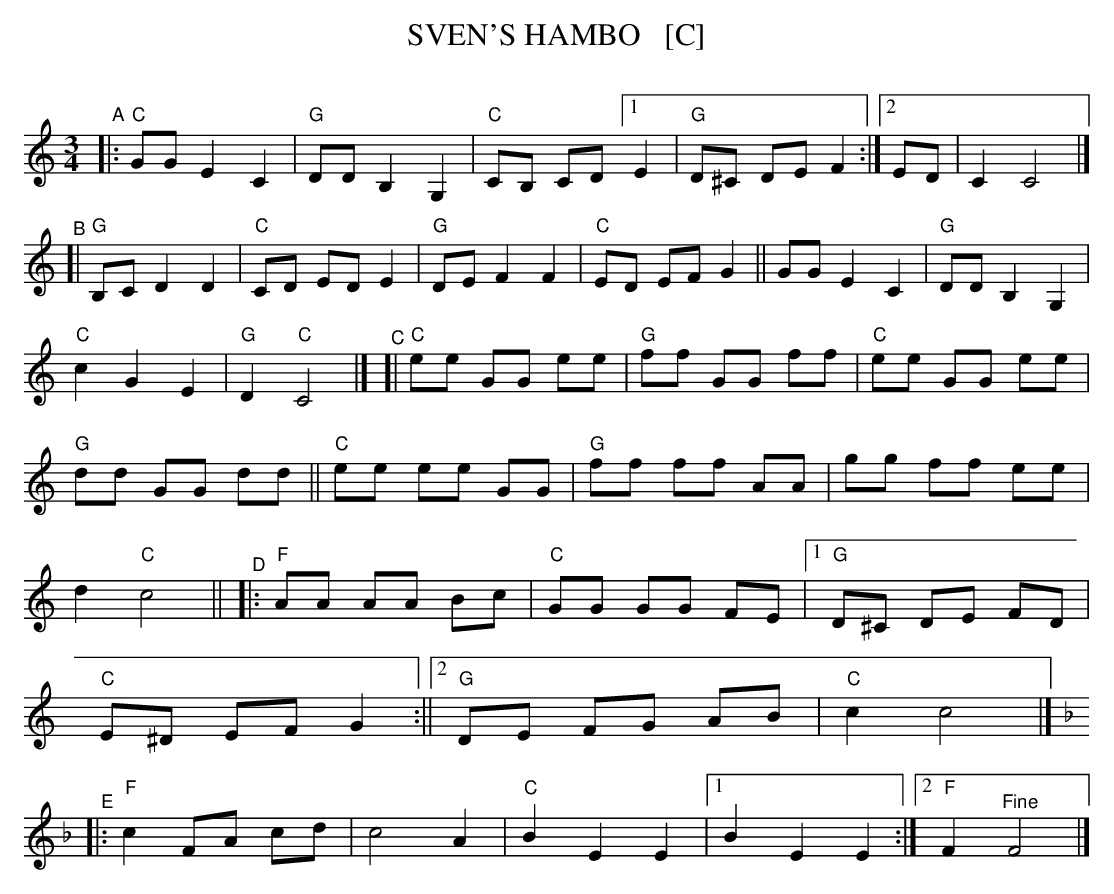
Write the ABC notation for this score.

X:1
T: SVEN'S HAMBO   [C]
C: % Viola Turpeinen
M: 3/4
L: 1/8
K: C
"^A"|:\
"C"GG E2 C2 | "G"DD B,2 G,2 | "C"CB, CD [1 E2 |"G"D^C DE F2 :|[2 ED | C2 C4 |]
"^B"[|\
"G"B,C D2 D2 | "C"CD ED E2 | "G"DE F2 F2 | "C"ED EF G2 ||
 GG E2 C2 | "G"DD B,2 G,2 | "C"c2 G2 E2 | "G"D2 "C"C4 |]\
"^C"[|\
"C"ee GG ee | "G"ff GG ff | "C"ee GG ee | "G"dd GG dd ||
"C"ee ee GG | "G"ff ff AA | gg ff ee | d2 "C"c4 ||
"^D"|:\
"F"AA AA Bc | "C"GG GG FE |[1 "G"D^C DE FD | "C"E^D EF G2 :||[2 "G"DE FG AB | "C"c2 c4 |]
[K:F] "^E"|:\
"F"c2 FA cd | c4 A2 | "C"B2 E2 E2 |[1 B2 E2 E2 :|[2 "F"F2 "^Fine"F4 |]
